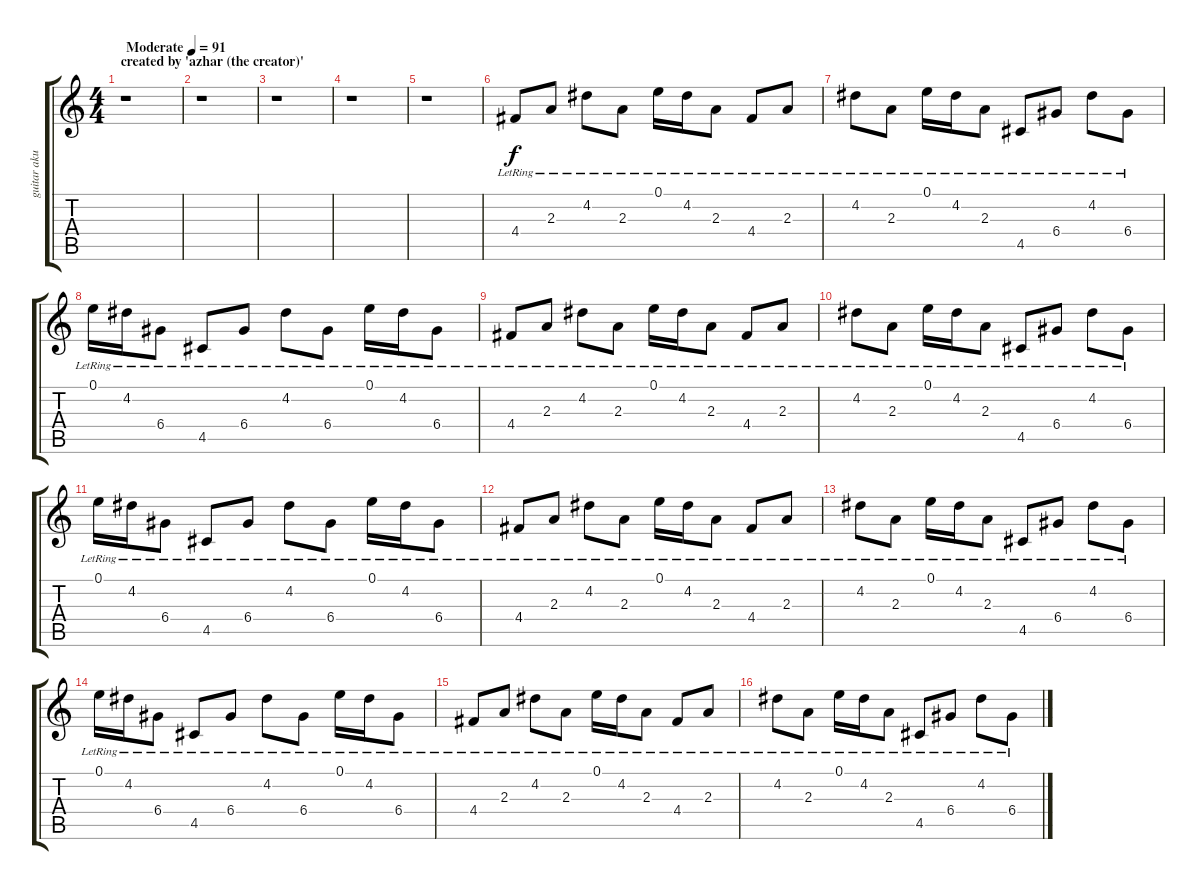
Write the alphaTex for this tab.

\track ("guitar akustik" "guitar aku") {instrument acousticguitarsteel}
\staff {score tabs}
\tuning (E4 B3 G3 D3 A2 E2) {hide}
\ts (4 4)
\section ("" "created by 'azhar (the creator)'")
\tempo (91 "Moderate")
\clef g2
\ks c
r.1{dy f instrument acousticguitarsteel} |
r.1 |
r.1 |
r.1 |
r.1 |
4.4{lr}.8 2.3{lr}.8 4.2{lr}.8 2.3{lr}.8 0.1{lr}.16 4.2{lr}.16 2.3{lr}.8 4.4{lr}.8 2.3{lr}.8 |
4.2{lr}.8 2.3{lr}.8 0.1{lr}.16 4.2{lr}.16 2.3{lr}.8 4.5{lr}.8 6.4{lr}.8 4.2{lr}.8 6.4{lr}.8 |
0.1{lr}.16 4.2{lr}.16 6.4{lr}.8 4.5{lr}.8 6.4{lr}.8 4.2{lr}.8 6.4{lr}.8 0.1{lr}.16 4.2{lr}.16 6.4{lr}.8 |
4.4{lr}.8 2.3{lr}.8 4.2{lr}.8 2.3{lr}.8 0.1{lr}.16 4.2{lr}.16 2.3{lr}.8 4.4{lr}.8 2.3{lr}.8 |
4.2{lr}.8 2.3{lr}.8 0.1{lr}.16 4.2{lr}.16 2.3{lr}.8 4.5{lr}.8 6.4{lr}.8 4.2{lr}.8 6.4{lr}.8 |
0.1{lr}.16 4.2{lr}.16 6.4{lr}.8 4.5{lr}.8 6.4{lr}.8 4.2{lr}.8 6.4{lr}.8 0.1{lr}.16 4.2{lr}.16 6.4{lr}.8 |
4.4{lr}.8 2.3{lr}.8 4.2{lr}.8 2.3{lr}.8 0.1{lr}.16 4.2{lr}.16 2.3{lr}.8 4.4{lr}.8 2.3{lr}.8 |
4.2{lr}.8 2.3{lr}.8 0.1{lr}.16 4.2{lr}.16 2.3{lr}.8 4.5{lr}.8 6.4{lr}.8 4.2{lr}.8 6.4{lr}.8 |
0.1{lr}.16 4.2{lr}.16 6.4{lr}.8 4.5{lr}.8 6.4{lr}.8 4.2{lr}.8 6.4{lr}.8 0.1{lr}.16 4.2{lr}.16 6.4{lr}.8 |
4.4{lr}.8 2.3{lr}.8 4.2{lr}.8 2.3{lr}.8 0.1{lr}.16 4.2{lr}.16 2.3{lr}.8 4.4{lr}.8 2.3{lr}.8 |
4.2{lr}.8 2.3{lr}.8 0.1{lr}.16 4.2{lr}.16 2.3{lr}.8 4.5{lr}.8 6.4{lr}.8 4.2{lr}.8 6.4{lr}.8
